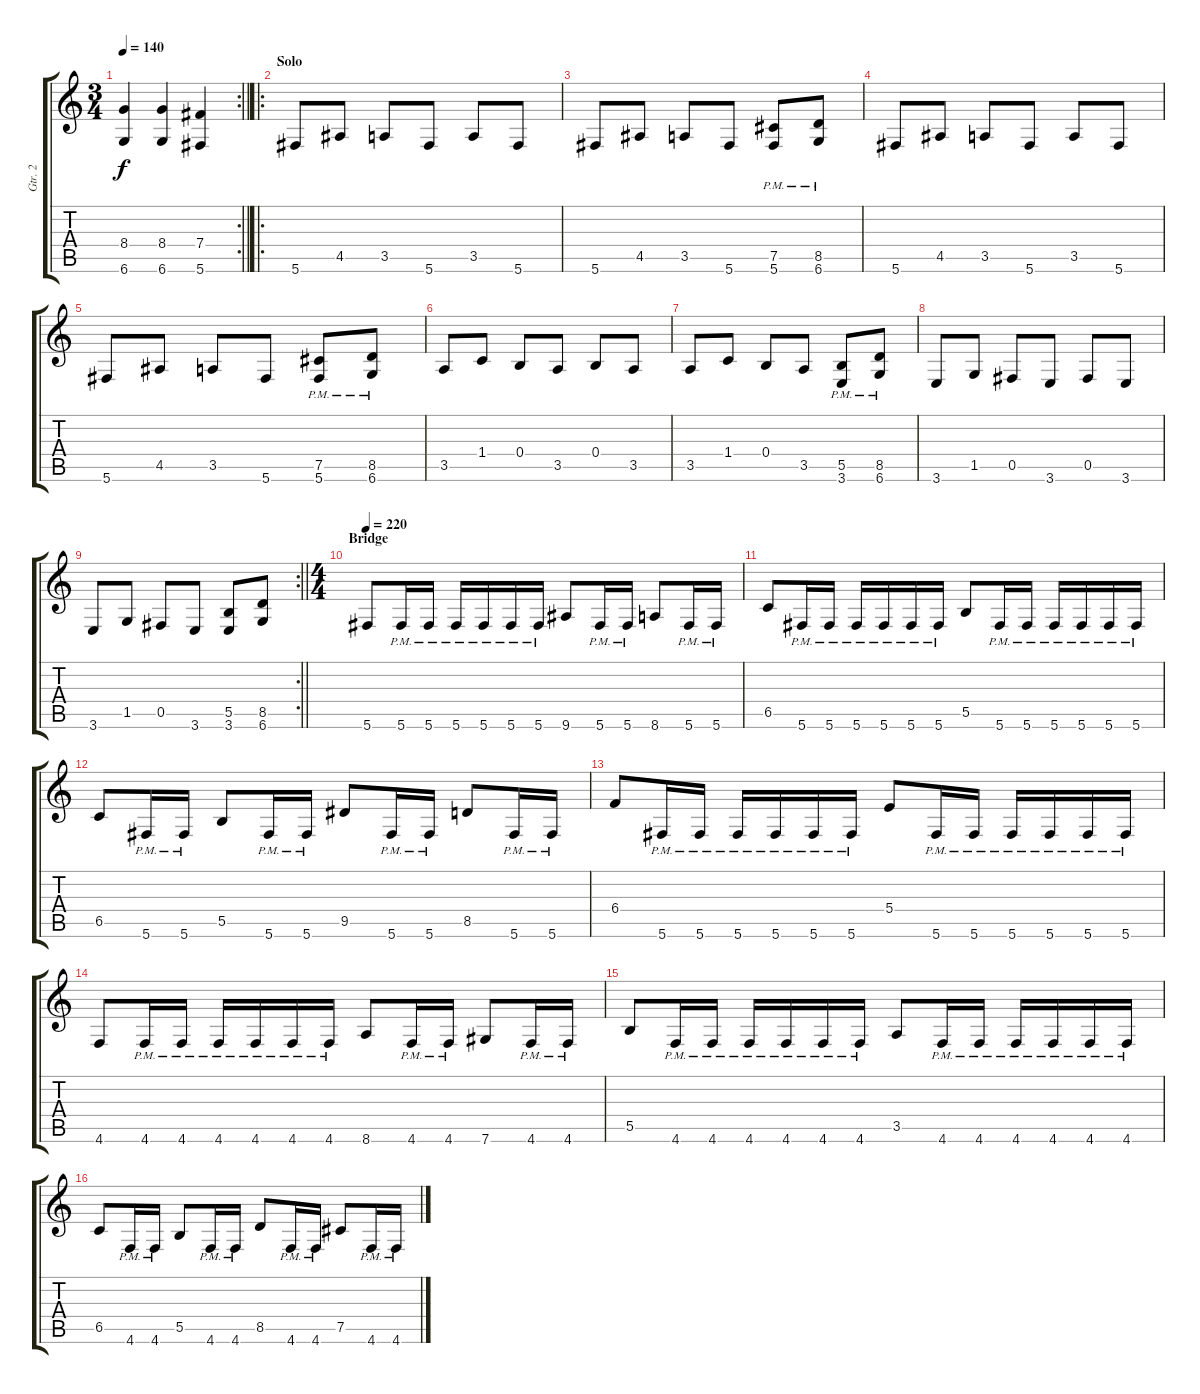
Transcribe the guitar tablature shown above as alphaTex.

\track ("Gtr. 2" "Gtr. 2") {instrument distortionguitar}
\staff {score tabs}
\tuning (Db4 Ab3 E3 B2 Gb2 Db2) {hide}
\rc 2
\ts (3 4)
\tempo 140
\clef g2
\barLineRight lightlight
\ks c
(8.4 6.6).4{dy f} (8.4 6.6).4 (7.4 5.6).4 |
\ro
\section ("" "Solo")
5.6.8 4.5.8 3.5.8 5.6.8 3.5.8 5.6.8 |
5.6.8 4.5.8 3.5.8 5.6.8 (7.5{pm} 5.6{pm}).8 (8.5{pm} 6.6{pm}).8 |
5.6.8 4.5.8 3.5.8 5.6.8 3.5.8 5.6.8 |
5.6.8 4.5.8 3.5.8 5.6.8 (7.5{pm} 5.6{pm}).8 (8.5{pm} 6.6{pm}).8 |
3.5.8 1.4.8 0.4.8 3.5.8 0.4.8 3.5.8 |
3.5.8 1.4.8 0.4.8 3.5.8 (5.5{pm} 3.6{pm}).8 (8.5{pm} 6.6{pm}).8 |
3.6.8 1.5.8 0.5.8 3.6.8 0.5.8 3.6.8 |
\rc 2
\barLineRight lightlight
3.6.8 1.5.8 0.5.8 3.6.8 (5.5 3.6).8 (8.5 6.6).8 |
\ts (4 4)
\section ("" "Bridge")
\tempo 220
5.6.8 5.6{pm}.16 5.6{pm}.16 5.6{pm}.16 5.6{pm}.16 5.6{pm}.16 5.6{pm}.16 9.6.8 5.6{pm}.16 5.6{pm}.16 8.6.8 5.6{pm}.16 5.6{pm}.16 |
6.5.8 5.6{pm}.16 5.6{pm}.16 5.6{pm}.16 5.6{pm}.16 5.6{pm}.16 5.6{pm}.16 5.5.8 5.6{pm}.16 5.6{pm}.16 5.6{pm}.16 5.6{pm}.16 5.6{pm}.16 5.6{pm}.16 |
6.5.8 5.6{pm}.16 5.6{pm}.16 5.5.8 5.6{pm}.16 5.6{pm}.16 9.5.8 5.6{pm}.16 5.6{pm}.16 8.5.8 5.6{pm}.16 5.6{pm}.16 |
6.4.8 5.6{pm}.16 5.6{pm}.16 5.6{pm}.16 5.6{pm}.16 5.6{pm}.16 5.6{pm}.16 5.4.8 5.6{pm}.16 5.6{pm}.16 5.6{pm}.16 5.6{pm}.16 5.6{pm}.16 5.6{pm}.16 |
4.6.8 4.6{pm}.16 4.6{pm}.16 4.6{pm}.16 4.6{pm}.16 4.6{pm}.16 4.6{pm}.16 8.6.8 4.6{pm}.16 4.6{pm}.16 7.6.8 4.6{pm}.16 4.6{pm}.16 |
5.5.8 4.6{pm}.16 4.6{pm}.16 4.6{pm}.16 4.6{pm}.16 4.6{pm}.16 4.6{pm}.16 3.5.8 4.6{pm}.16 4.6{pm}.16 4.6{pm}.16 4.6{pm}.16 4.6{pm}.16 4.6{pm}.16 |
6.5.8 4.6{pm}.16 4.6{pm}.16 5.5.8 4.6{pm}.16 4.6{pm}.16 8.5.8 4.6{pm}.16 4.6{pm}.16 7.5.8 4.6{pm}.16 4.6{pm}.16
